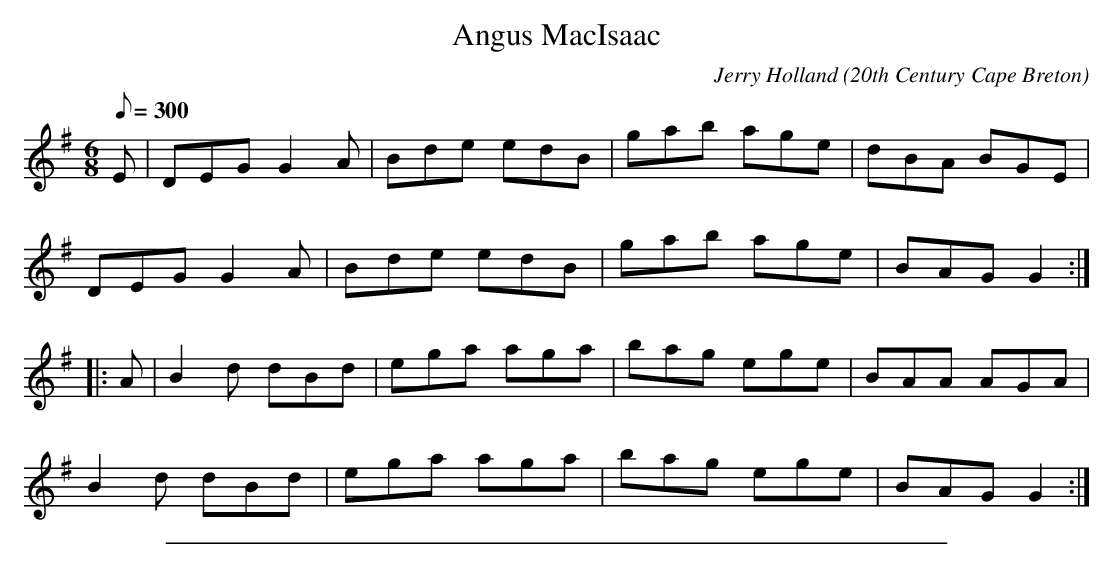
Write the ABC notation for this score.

X:1
T: Angus MacIsaac
C:Jerry Holland
O:20th Century Cape Breton
L:1/8
Q:300
M:6/8
K:G
E|DEG G2 A|Bde edB|gab age|dBA BGE|!
DEG G2 A|Bde edB|gab age|BAG G2:|!
|:A|B2 d dBd|ega aga|bag ege|BAA AGA|!
B2 d dBd|ega aga|bag ege|BAG G2:|!
